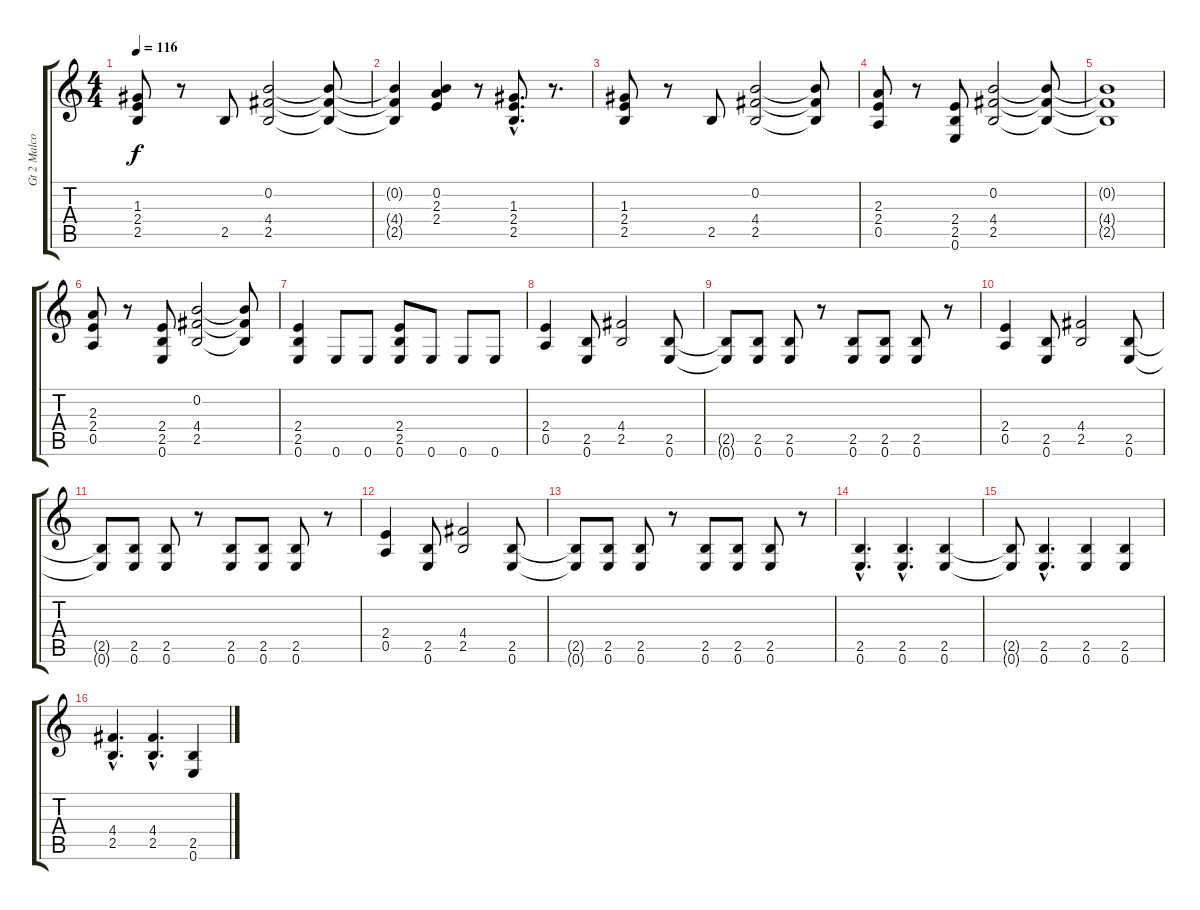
\track ("Gt 2 Malcolm" "Gt 2 Malco") {instrument overdrivenguitar}
\staff {score tabs}
\tuning (E4 B3 G3 D3 A2 E2) {hide}
\ts (4 4)
\tempo 116
\clef g2
\ks c
(1.3 2.4 2.5).8{dy f} r.8 2.5.8 (0.2 4.4 2.5).2 (0.2{t} 4.4{t} 2.5{t}).8 |
(0.2{t} 4.4{t} 2.5{t}).4 (0.2 2.3 2.4).4 r.8 (1.3{hac} 2.4{hac} 2.5{hac}).8{d} r.8{d} |
(1.3 2.4 2.5).8 r.8 2.5.8 (0.2 4.4 2.5).2 (0.2{t} 4.4{t} 2.5{t}).8 |
(2.3 2.4 0.5).8 r.8 (2.4 2.5 0.6).8 (0.2 4.4 2.5).2 (0.2{t} 4.4{t} 2.5{t}).8 |
(0.2{t} 4.4{t} 2.5{t}).1 |
(2.3 2.4 0.5).8 r.8 (2.4 2.5 0.6).8 (0.2 4.4 2.5).2 (0.2{t} 4.4{t} 2.5{t}).8 |
(2.4 2.5 0.6).4 0.6.8 0.6.8 (2.4 2.5 0.6).8 0.6.8 0.6.8 0.6.8 |
(2.4 0.5).4 (2.5 0.6).8 (4.4 2.5).2 (2.5 0.6).8 |
(2.5{t} 0.6{t}).8 (2.5 0.6).8 (2.5 0.6).8 r.8 (2.5 0.6).8 (2.5 0.6).8 (2.5 0.6).8 r.8 |
(2.4 0.5).4 (2.5 0.6).8 (4.4 2.5).2 (2.5 0.6).8 |
(2.5{t} 0.6{t}).8 (2.5 0.6).8 (2.5 0.6).8 r.8 (2.5 0.6).8 (2.5 0.6).8 (2.5 0.6).8 r.8 |
(2.4 0.5).4 (2.5 0.6).8 (4.4 2.5).2 (2.5 0.6).8 |
(2.5{t} 0.6{t}).8 (2.5 0.6).8 (2.5 0.6).8 r.8 (2.5 0.6).8 (2.5 0.6).8 (2.5 0.6).8 r.8 |
(2.5{hac} 0.6{hac}).4{d} (2.5{hac} 0.6{hac}).4{d} (2.5 0.6).4 |
(2.5{t} 0.6{t}).8 (2.5{hac} 0.6{hac}).4{d} (2.5 0.6).4 (2.5 0.6).4 |
(4.4{hac} 2.5{hac}).4{d} (4.4{hac} 2.5{hac}).4{d} (2.5 0.6).4
